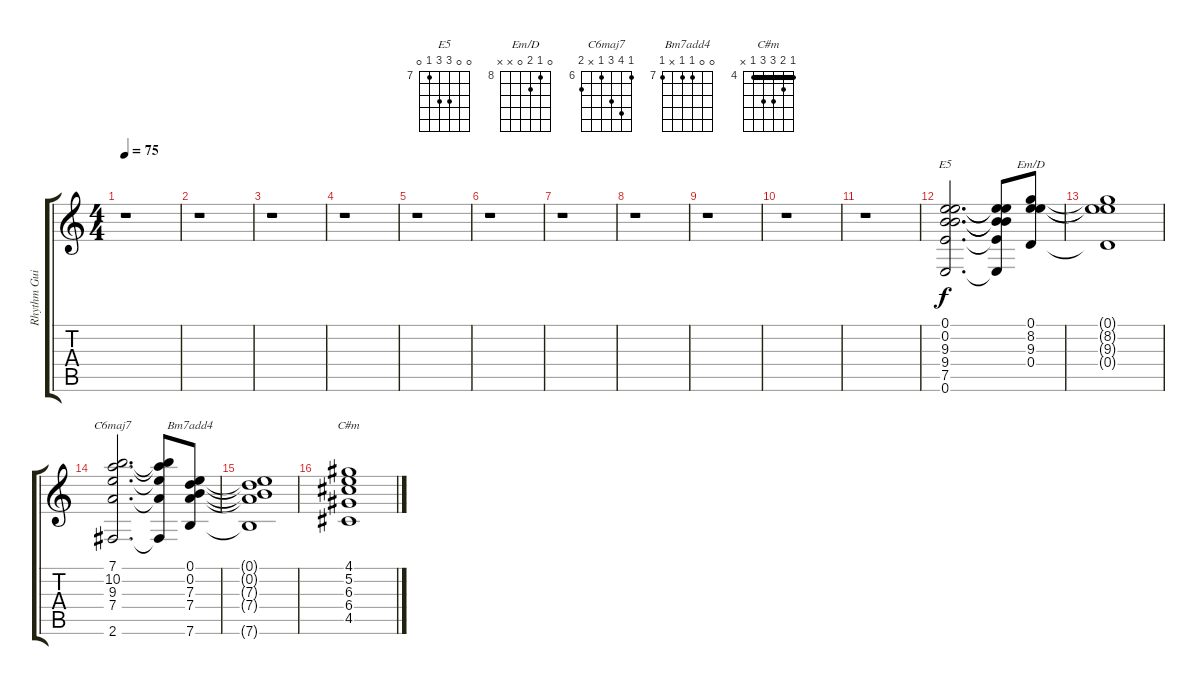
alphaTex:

\track ("Rhythm Guitar" "Rhythm Gui") {instrument distortionguitar}
\staff {score tabs}
\tuning (E4 B3 G3 D3 A2 E2) {hide}
\chord ("E5" 0 0 9 9 7 0) {firstfret 7}
\chord ("Em/D" 0 8 9 0 x x) {firstfret 8}
\chord ("C6maj7" 6 9 8 6 x 7) {firstfret 6}
\chord ("Bm7add4" 0 0 7 7 x 7) {firstfret 7}
\chord ("C#m" 4 5 6 6 4 x) {firstfret 4 barre 4}
\ts (4 4)
\tempo 75
\clef g2
\ks c
r.1{dy f} |
r.1 |
r.1 |
r.1 |
r.1 |
r.1 |
r.1 |
r.1 |
r.1 |
r.1 |
r.1 |
(0.1 0.2 9.3 9.4 7.5 0.6).2{d ch "E5"} (0.1{t} 0.2{t} 9.3{t} 9.4{t} 7.5{t} 0.6{t}).8 (0.1 8.2 9.3 0.4).8{ch "Em/D"} |
(0.1{t} 8.2{t} 9.3{t} 0.4{t}).1 |
(7.1 10.2 9.3 7.4 2.6).2{d ch "C6maj7"} (7.1{t} 10.2{t} 9.3{t} 7.4{t} 2.6{t}).8 (0.1 0.2 7.3 7.4 7.6).8{ch "Bm7add4"} |
(0.1{t} 0.2{t} 7.3{t} 7.4{t} 7.6{t}).1 |
(4.1 5.2 6.3 6.4 4.5).1{ch "C#m"}
